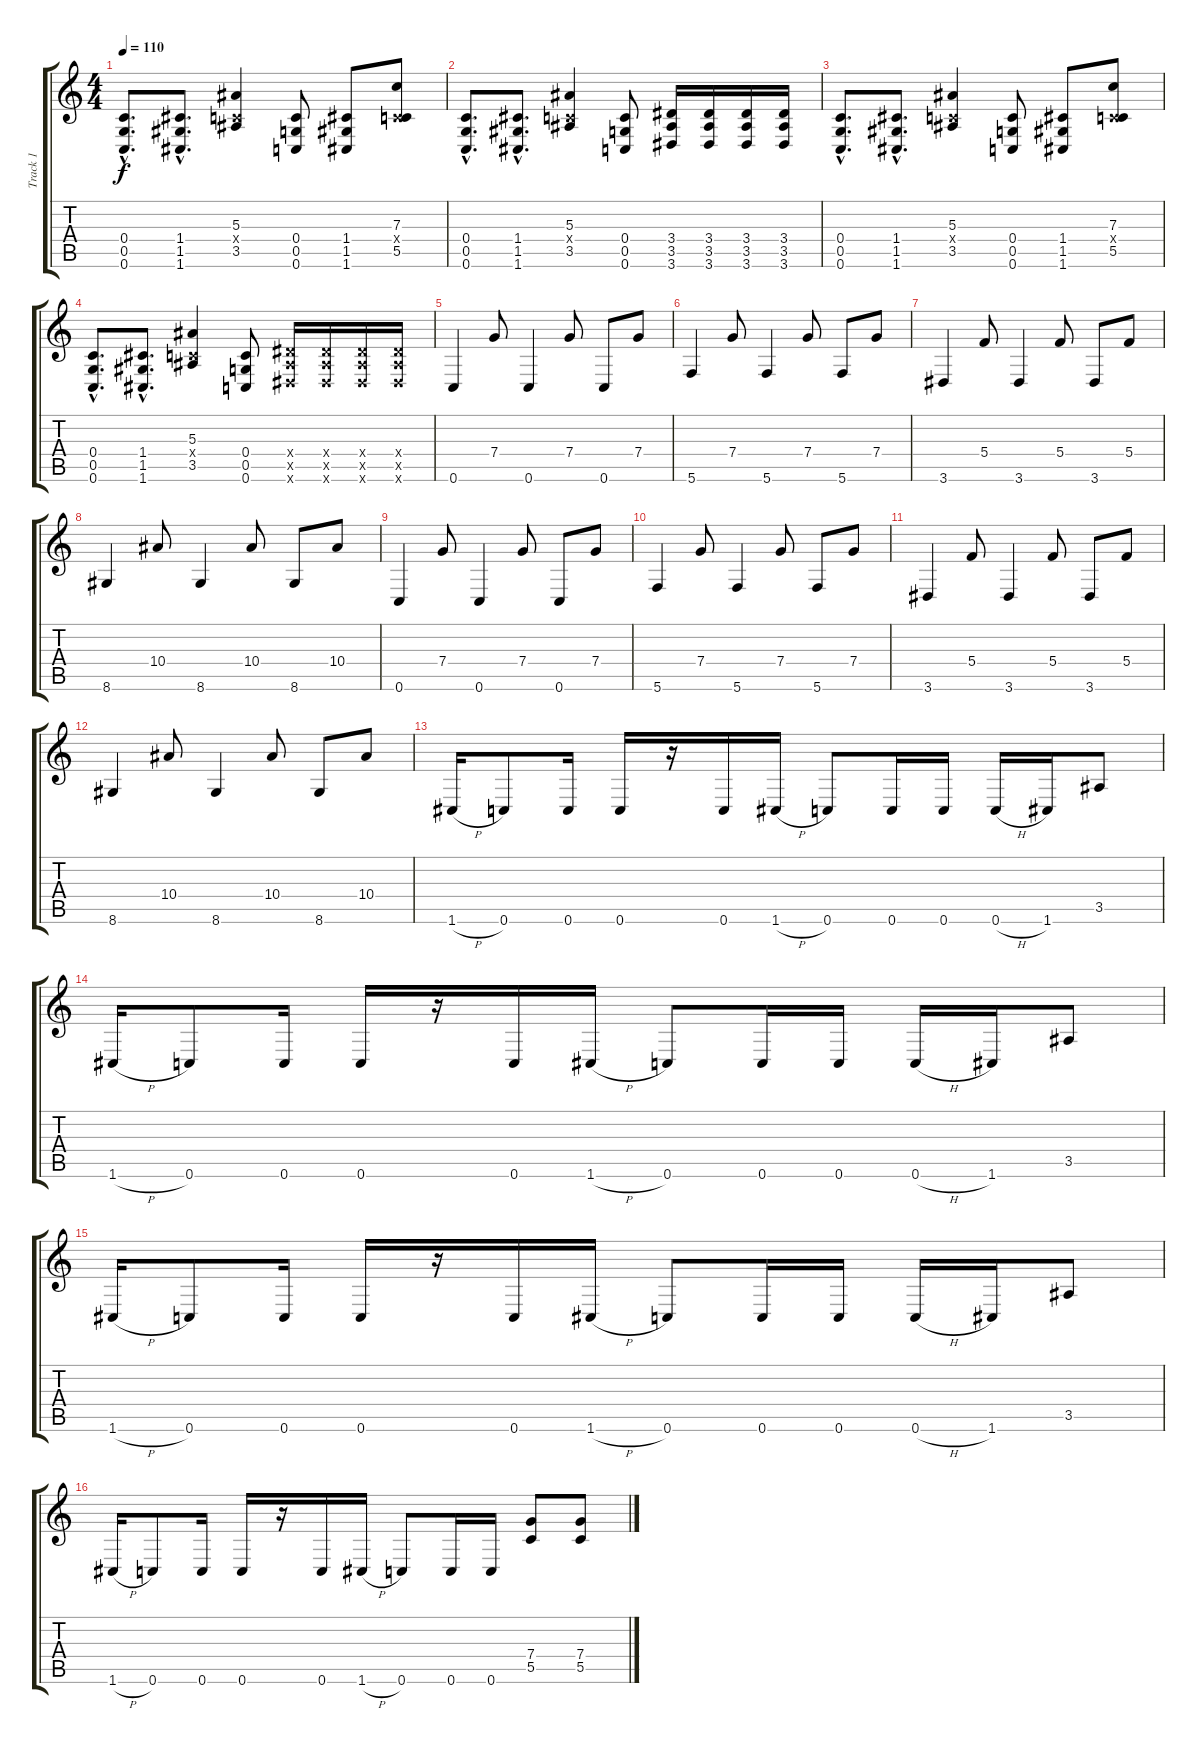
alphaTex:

\track ("Track 1" "Track 1") {instrument distortionguitar}
\staff {score tabs}
\tuning (D4 A3 F3 C3 G2 C2) {hide}
\ts (4 4)
\tempo 110
\clef g2
\ks c
(0.4{hac} 0.5{hac} 0.6{hac}).8{d dy f} (1.4{hac} 1.5{hac} 1.6{hac}).8{d} (5.3 0.4{x} 3.5).4 (0.4 0.5 0.6).8 (1.4 1.5 1.6).8 (7.3 0.4{x} 5.5).8 |
(0.4{hac} 0.5{hac} 0.6{hac}).8{d} (1.4{hac} 1.5{hac} 1.6{hac}).8{d} (5.3 0.4{x} 3.5).4 (0.4 0.5 0.6).8 (3.4 3.5 3.6).16 (3.4 3.5 3.6).16 (3.4 3.5 3.6).16 (3.4 3.5 3.6).16 |
(0.4{hac} 0.5{hac} 0.6{hac}).8{d} (1.4{hac} 1.5{hac} 1.6{hac}).8{d} (5.3 0.4{x} 3.5).4 (0.4 0.5 0.6).8 (1.4 1.5 1.6).8 (7.3 0.4{x} 5.5).8 |
(0.4{hac} 0.5{hac} 0.6{hac}).8{d} (1.4{hac} 1.5{hac} 1.6{hac}).8{d} (5.3 0.4{x} 3.5).4 (0.4 0.5 0.6).8 (3.4{x} 3.5{x} 3.6{x}).16 (3.4{x} 3.5{x} 3.6{x}).16 (3.4{x} 3.5{x} 3.6{x}).16 (3.4{x} 3.5{x} 3.6{x}).16 |
0.6.4 7.4.8 0.6.4 7.4.8 0.6.8 7.4.8 |
5.6.4 7.4.8 5.6.4 7.4.8 5.6.8 7.4.8 |
3.6.4 5.4.8 3.6.4 5.4.8 3.6.8 5.4.8 |
8.6.4 10.4.8 8.6.4 10.4.8 8.6.8 10.4.8 |
0.6.4 7.4.8 0.6.4 7.4.8 0.6.8 7.4.8 |
5.6.4 7.4.8 5.6.4 7.4.8 5.6.8 7.4.8 |
3.6.4 5.4.8 3.6.4 5.4.8 3.6.8 5.4.8 |
8.6.4 10.4.8 8.6.4 10.4.8 8.6.8 10.4.8 |
1.6{h}.16 0.6.8 0.6.16 0.6.16 r.16 0.6.16 1.6{h}.16 0.6.8 0.6.16 0.6.16 0.6{h}.16 1.6.16 3.5.8 |
1.6{h}.16 0.6.8 0.6.16 0.6.16 r.16 0.6.16 1.6{h}.16 0.6.8 0.6.16 0.6.16 0.6{h}.16 1.6.16 3.5.8 |
1.6{h}.16 0.6.8 0.6.16 0.6.16 r.16 0.6.16 1.6{h}.16 0.6.8 0.6.16 0.6.16 0.6{h}.16 1.6.16 3.5.8 |
1.6{h}.16 0.6.8 0.6.16 0.6.16 r.16 0.6.16 1.6{h}.16 0.6.8 0.6.16 0.6.16 (7.4 5.5).8 (7.4 5.5).8
